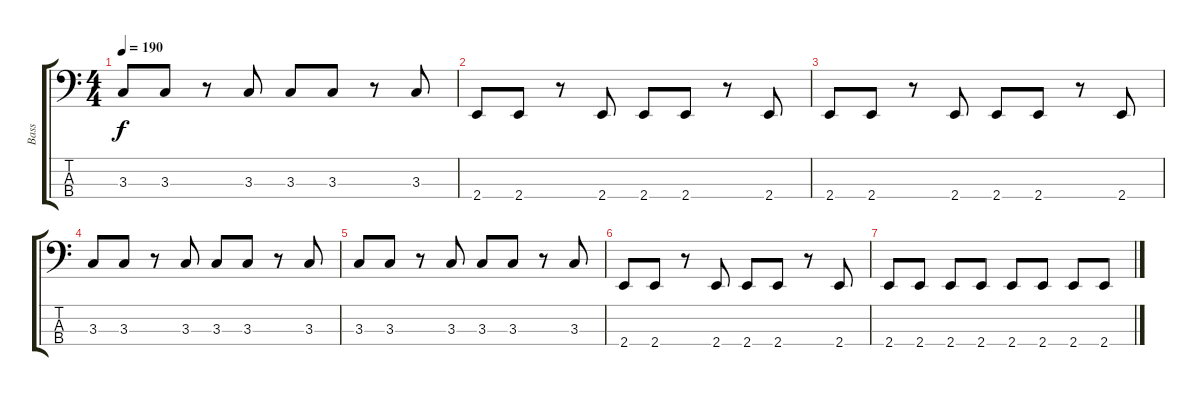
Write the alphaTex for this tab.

\track ("Bass" "Bass") {instrument electricbassfinger}
\staff {score tabs}
\tuning (G2 D2 A1 D1) {hide}
\ts (4 4)
\tempo 190
\clef f4
\ks c
3.3.8{dy f} 3.3.8 r.8 3.3.8 3.3.8 3.3.8 r.8 3.3.8 |
2.4.8 2.4.8 r.8 2.4.8 2.4.8 2.4.8 r.8 2.4.8 |
2.4.8 2.4.8 r.8 2.4.8 2.4.8 2.4.8 r.8 2.4.8 |
3.3.8 3.3.8 r.8 3.3.8 3.3.8 3.3.8 r.8 3.3.8 |
3.3.8 3.3.8 r.8 3.3.8 3.3.8 3.3.8 r.8 3.3.8 |
2.4.8 2.4.8 r.8 2.4.8 2.4.8 2.4.8 r.8 2.4.8 |
2.4.8 2.4.8 2.4.8 2.4.8 2.4.8 2.4.8 2.4.8 2.4.8
